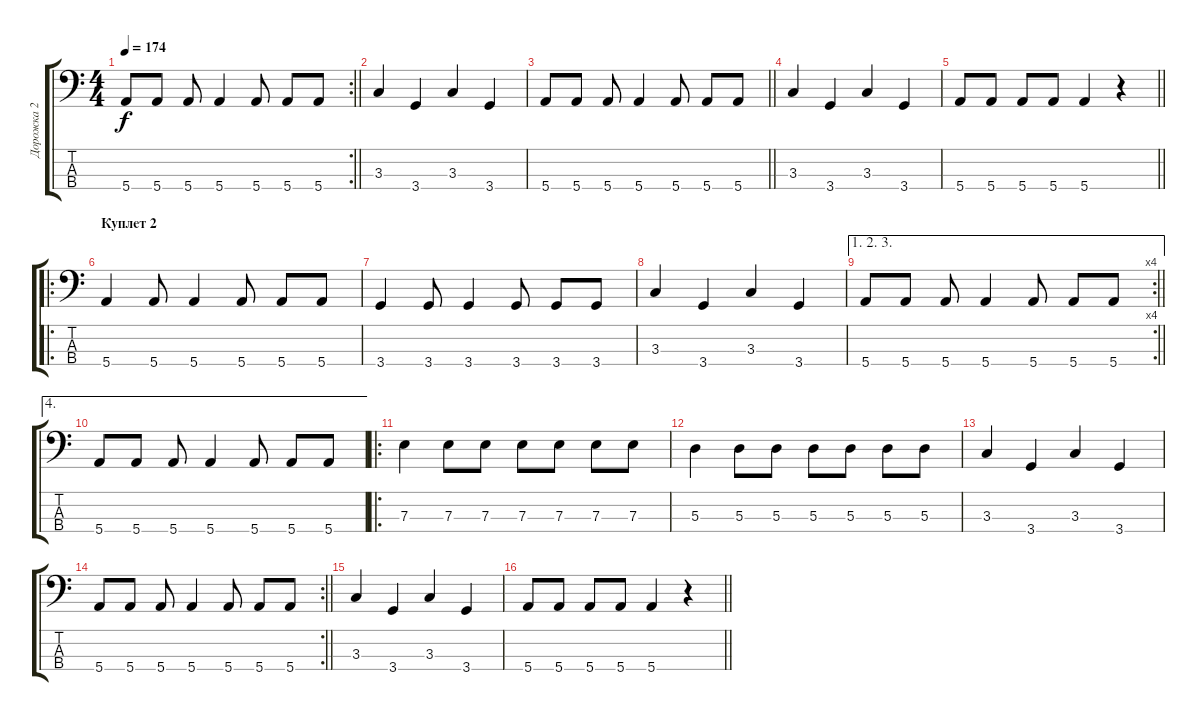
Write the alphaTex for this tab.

\track ("Дорожка 2" "Дорожка 2") {instrument slapbass1}
\staff {score tabs}
\tuning (G2 D2 A1 E1) {hide}
\rc 2
\ts (4 4)
\tempo 174
\clef f4
\barLineRight lightlight
\ks c
5.4.8{dy f} 5.4.8 5.4.8 5.4.4 5.4.8 5.4.8 5.4.8 |
3.3.4 3.4.4 3.3.4 3.4.4 |
\barLineRight lightlight
5.4.8 5.4.8 5.4.8 5.4.4 5.4.8 5.4.8 5.4.8 |
3.3.4 3.4.4 3.3.4 3.4.4 |
\barLineRight lightlight
5.4.8 5.4.8 5.4.8 5.4.8 5.4.4 r.4 |
\ro
\section ("" "Куплет 2")
5.4.4 5.4.8 5.4.4 5.4.8 5.4.8 5.4.8 |
3.4.4 3.4.8 3.4.4 3.4.8 3.4.8 3.4.8 |
3.3.4 3.4.4 3.3.4 3.4.4 |
\ae (1 2 3)
\rc 4
\barLineRight lightlight
5.4.8 5.4.8 5.4.8 5.4.4 5.4.8 5.4.8 5.4.8 |
\ae 4
5.4.8 5.4.8 5.4.8 5.4.4 5.4.8 5.4.8 5.4.8 |
\ro
7.3.4 7.3.8 7.3.8 7.3.8 7.3.8 7.3.8 7.3.8 |
5.3.4 5.3.8 5.3.8 5.3.8 5.3.8 5.3.8 5.3.8 |
3.3.4 3.4.4 3.3.4 3.4.4 |
\rc 2
\barLineRight lightlight
5.4.8 5.4.8 5.4.8 5.4.4 5.4.8 5.4.8 5.4.8 |
3.3.4 3.4.4 3.3.4 3.4.4 |
\barLineRight lightlight
5.4.8 5.4.8 5.4.8 5.4.8 5.4.4 r.4
